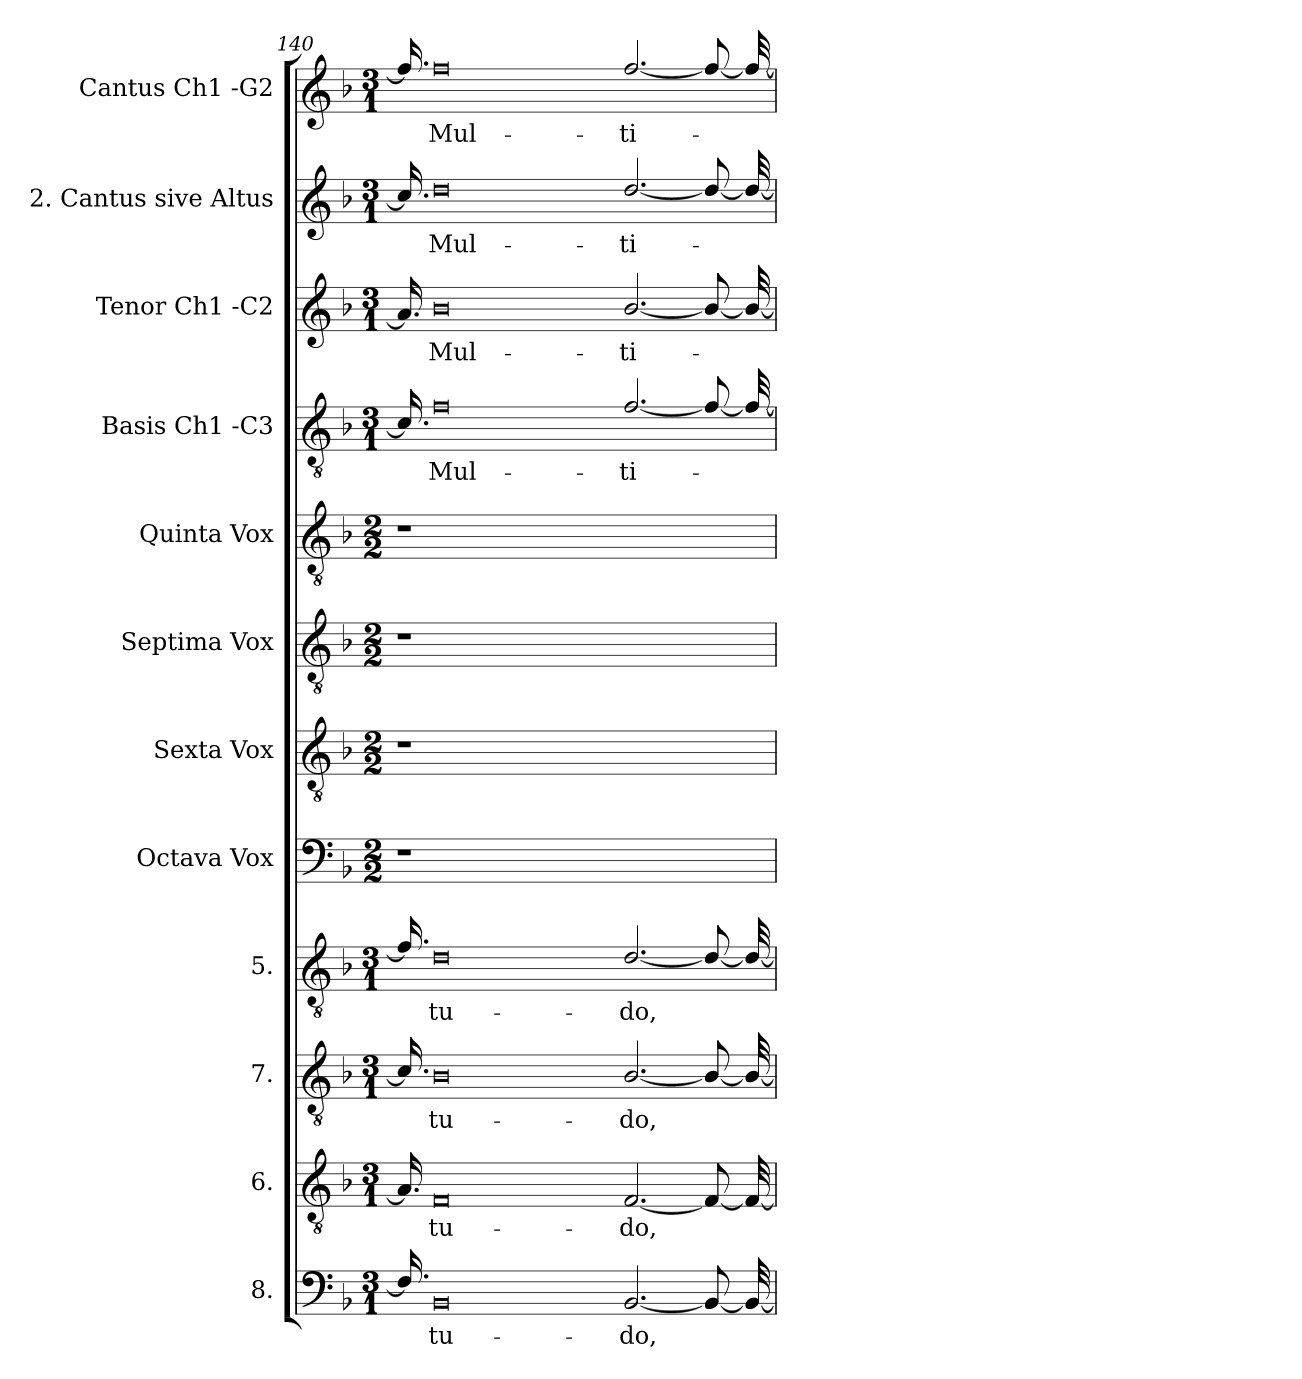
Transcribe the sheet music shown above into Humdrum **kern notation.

**kern	**text	**kern	**text	**kern	**text	**kern	**text	**kern	**kern	**kern	**kern	**kern	**text	**kern	**text	**kern	**text	**kern	**text
*part12	*part12	*part11	*part11	*part10	*part10	*part9	*part9	*part8	*part7	*part6	*part5	*part4	*part4	*part3	*part3	*part2	*part2	*part1	*part1
*staff12	*staff12	*staff11	*staff11	*staff10	*staff10	*staff9	*staff9	*staff8	*staff7	*staff6	*staff5	*staff4	*staff4	*staff3	*staff3	*staff2	*staff2	*staff1	*staff1
*I"8.	*	*I"6.	*	*I"7.	*	*I"5.	*	*I"Octava  Vox	*I"Sexta  Vox	*I"Septima  Vox	*I"Quinta  Vox	*I"Basis  Ch1 -C3	*	*I"Tenor  Ch1 -C2	*	*I"2. Cantus sive  Altus	*	*I"Cantus  Ch1 -G2	*
*	*	*	*	*	*	*	*	*	*	*	*	*I'B	*	*I'T	*	*I'A	*	*I'C	*
*clefF4	*	*clefGv2	*	*clefGv2	*	*clefGv2	*	*clefF4	*clefGv2	*clefGv2	*clefGv2	*clefGv2	*	*clefG2	*	*clefG2	*	*clefG2	*
*k[b-]	*	*k[b-]	*	*k[b-]	*	*k[b-]	*	*k[b-]	*k[b-]	*k[b-]	*k[b-]	*k[b-]	*	*k[b-]	*	*k[b-]	*	*k[b-]	*
*F:	*	*F:	*	*F:	*	*F:	*	*F:	*F:	*F:	*F:	*F:	*	*F:	*	*F:	*	*F:	*
*M3/1	*	*M3/1	*	*M3/1	*	*M3/1	*	*M2/2	*M2/2	*M2/2	*M2/2	*M3/1	*	*M3/1	*	*M3/1	*	*M3/1	*
=140	=140	=140	=140	=140	=140	=140	=140	=140	=140	=140	=140	=140	=140	=140	=140	=140	=140	=140	=140
16.F/]	.	16.A/]	.	16.c/]	.	16.f/]	.	1r	1r	1r	1r	16.c/]	.	16.a/]	.	16.cc/]	.	16.ff/]	.
!	!LO:LY:b:cj	!	!LO:LY:b:cj	!	!LO:LY:b:cj	!	!LO:LY:b:cj	!	!	!	!	!	!LO:LY:b:cj	!	!LO:LY:b:cj	!	!LO:LY:b:cj	!	!LO:LY:b:cj
0BB-	-tu-	0F	-tu-	0B-	-tu-	0d	-tu-	.	.	.	.	0f	Mul-	0b-	Mul-	0dd	Mul-	0ff	Mul-
.	.	.	.	.	.	.	.	0ryy	0ryy	0ryy	0ryy	.	.	.	.	.	.	.	.
!	!LO:LY:b:cj	!	!LO:LY:b:cj	!	!LO:LY:b:cj	!	!LO:LY:b:cj	!	!	!	!	!	!LO:LY:b:cj	!	!LO:LY:b:cj	!	!LO:LY:b:cj	!	!LO:LY:b:cj
[<2.BB-/	-do,	[<2.F/	-do,	[<2.B-/	-do,	[<2.d/	-do,	.	.	.	.	[<2.f/	-ti-	[<2.b-/	-ti-	[<2.dd/	-ti-	[<2.ff/	-ti-
8BB-/_<	.	8F/_<	.	8B-/_<	.	8d/_<	.	.	.	.	.	8f/_<	.	8b-/_<	.	8dd/_<	.	8ff/_<	.
32BB-/_<	.	32F/_<	.	32B-/_<	.	32d/_<	.	.	.	.	.	32f/_<	.	32b-/_<	.	32dd/_<	.	32ff/_<	.
=	=	=	=	=	=	=	=	=	=	=	=	=	=	=	=	=	=	=	=
*-	*-	*-	*-	*-	*-	*-	*-	*-	*-	*-	*-	*-	*-	*-	*-	*-	*-	*-	*-
